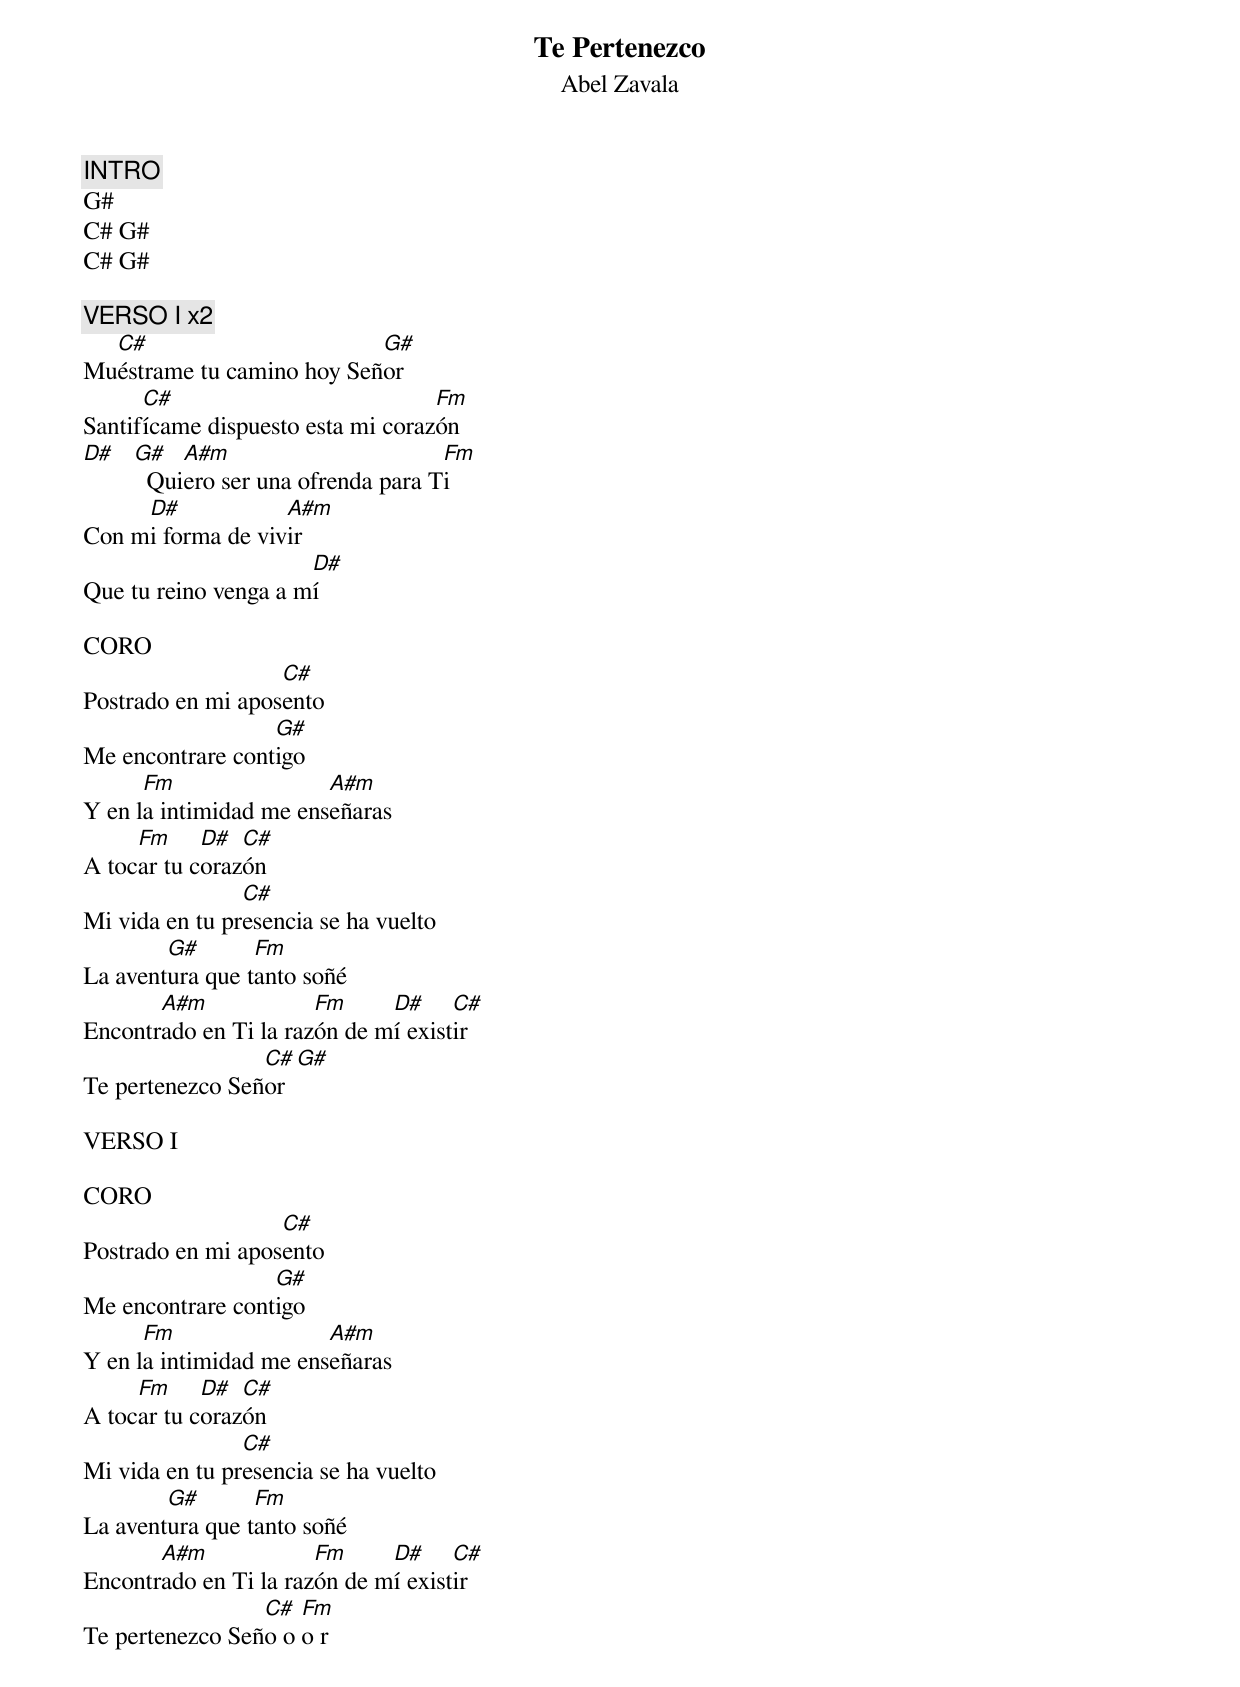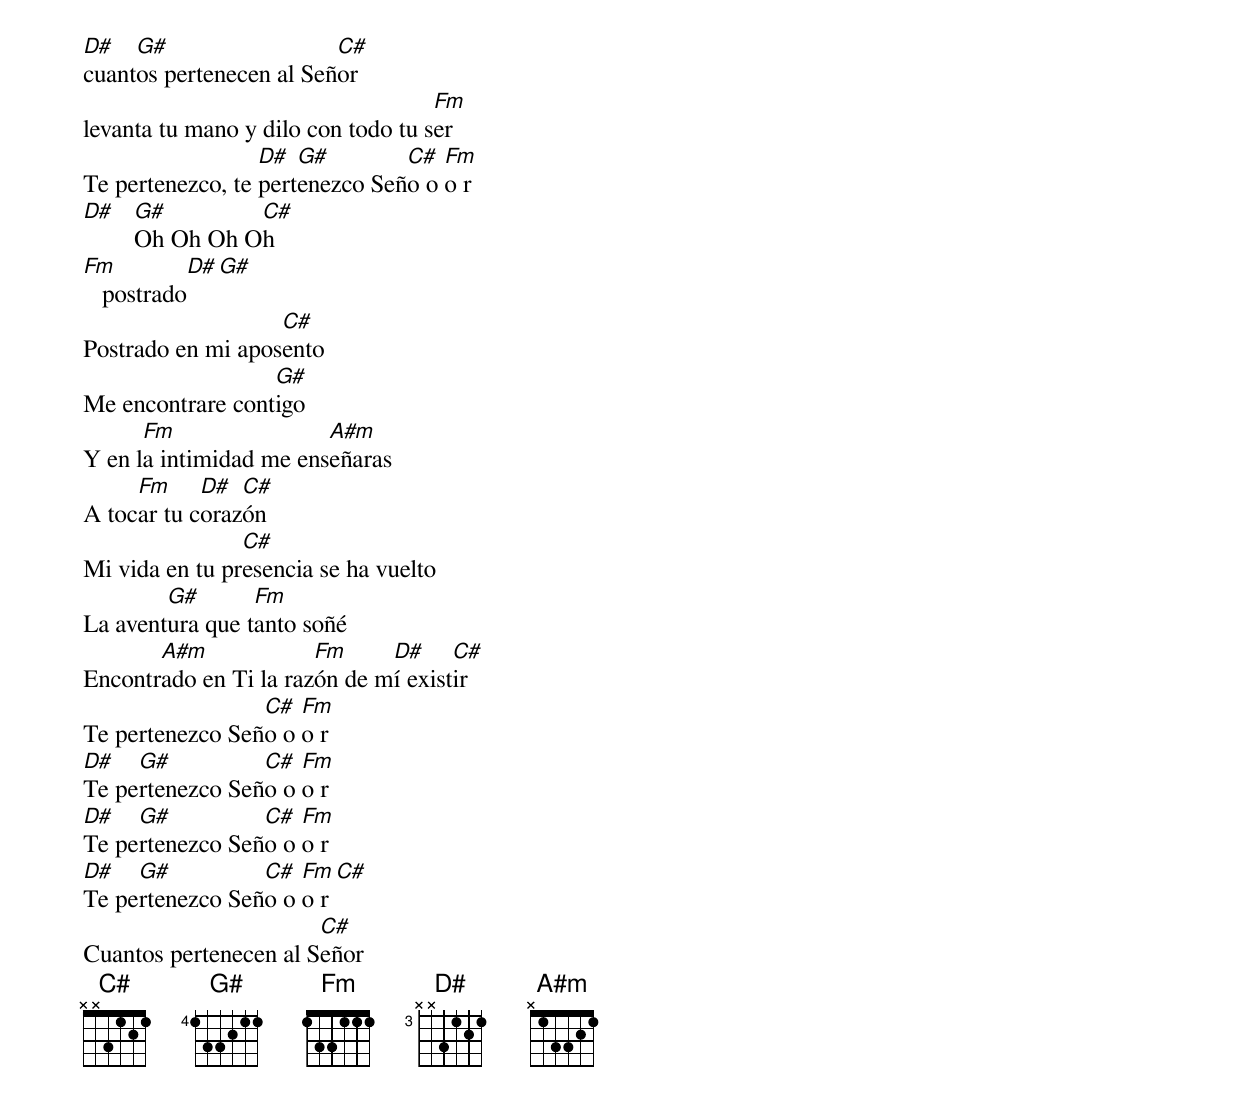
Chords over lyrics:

Te Pertenezco
Abel Zavala

INTRO
G#
C# G#
C# G#

VERSO I x2
  C#                       G#
Muéstrame tu camino hoy Señor
      C#                           Fm
Santifícame dispuesto esta mi corazón
D# G#   A#m                       Fm
     Quiero ser una ofrenda para Ti
     D#            A#m
Con mi forma de vivir
                      D#
Que tu reino venga a mí

CORO
                   C#
Postrado en mi aposento
                  G#
Me encontrare contigo
      Fm                A#m
Y en la intimidad me enseñaras
     Fm     D#  C#
A tocar tu corazón
                C#
Mi vida en tu presencia se ha vuelto
        G#       Fm
La aventura que tanto soñé
       A#m             Fm     D#     C#
Encontrado en Ti la razón de mí existir
                 C#  G#
Te pertenezco Señor

VERSO I

CORO
                   C#
Postrado en mi aposento
                  G#
Me encontrare contigo
      Fm                A#m
Y en la intimidad me enseñaras
     Fm     D#  C#
A tocar tu corazón
                C#
Mi vida en tu presencia se ha vuelto
        G#       Fm
La aventura que tanto soñé
       A#m             Fm     D#     C#
Encontrado en Ti la razón de mí existir
                 C#  Fm
Te pertenezco Seño o o r
D#   G#                  C#
cuantos pertenecen al Señor
                                    Fm
levanta tu mano y dilo con todo tu ser
                  D#  G#        C#  Fm
Te pertenezco, te pertenezco Seño o o r
D# G#        C#
   Oh Oh Oh Oh
Fm          D# G#
   postrado
                   C#
Postrado en mi aposento
                  G#
Me encontrare contigo
      Fm                A#m
Y en la intimidad me enseñaras
     Fm     D#  C#
A tocar tu corazón
                C#
Mi vida en tu presencia se ha vuelto
        G#       Fm
La aventura que tanto soñé
       A#m             Fm     D#     C#
Encontrado en Ti la razón de mí existir
                 C#  Fm
Te pertenezco Seño o o r
D#   G#          C#  Fm
Te pertenezco Seño o o r
D#   G#          C#  Fm
Te pertenezco Seño o o r
D#   G#          C#  Fm  C#
Te pertenezco Seño o o r
                       C#
Cuantos pertenecen al Señor
